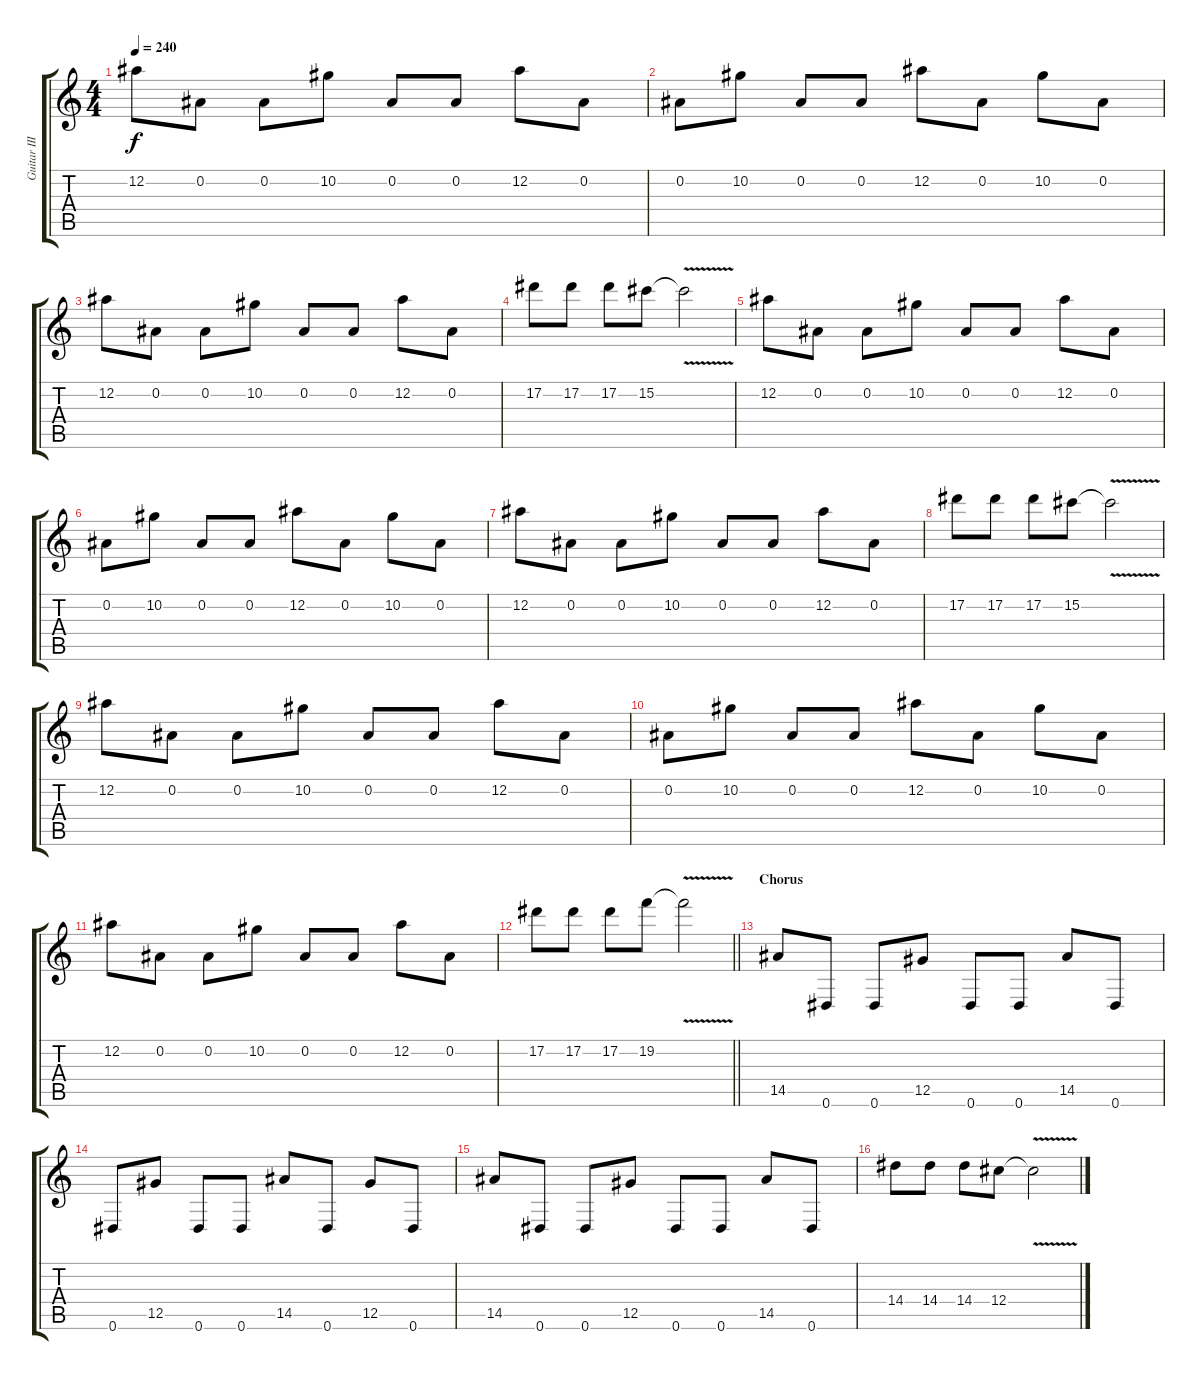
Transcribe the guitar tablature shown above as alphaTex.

\track ("Guitar III" "Guitar III") {instrument overdrivenguitar}
\staff {score tabs}
\tuning (Eb4 Bb3 Gb3 Db3 Ab2 Eb2) {hide}
\ts (4 4)
\tempo 240
\clef g2
\ks c
12.2.8{dy f} 0.2.8 0.2.8 10.2.8 0.2.8 0.2.8 12.2.8 0.2.8 |
0.2.8 10.2.8 0.2.8 0.2.8 12.2.8 0.2.8 10.2.8 0.2.8 |
12.2.8 0.2.8 0.2.8 10.2.8 0.2.8 0.2.8 12.2.8 0.2.8 |
17.2.8 17.2.8 17.2.8 15.2.8 15.2{v t}.2 |
12.2.8 0.2.8 0.2.8 10.2.8 0.2.8 0.2.8 12.2.8 0.2.8 |
0.2.8 10.2.8 0.2.8 0.2.8 12.2.8 0.2.8 10.2.8 0.2.8 |
12.2.8 0.2.8 0.2.8 10.2.8 0.2.8 0.2.8 12.2.8 0.2.8 |
17.2.8 17.2.8 17.2.8 15.2.8 15.2{v t}.2 |
12.2.8 0.2.8 0.2.8 10.2.8 0.2.8 0.2.8 12.2.8 0.2.8 |
0.2.8 10.2.8 0.2.8 0.2.8 12.2.8 0.2.8 10.2.8 0.2.8 |
12.2.8 0.2.8 0.2.8 10.2.8 0.2.8 0.2.8 12.2.8 0.2.8 |
\barLineRight lightlight
17.2.8 17.2.8 17.2.8 19.2.8 19.2{v t}.2 |
\section ("" "Chorus")
14.5.8 0.6.8 0.6.8 12.5.8 0.6.8 0.6.8 14.5.8 0.6.8 |
0.6.8 12.5.8 0.6.8 0.6.8 14.5.8 0.6.8 12.5.8 0.6.8 |
14.5.8 0.6.8 0.6.8 12.5.8 0.6.8 0.6.8 14.5.8 0.6.8 |
14.4.8 14.4.8 14.4.8 12.4.8 12.4{v t}.2
